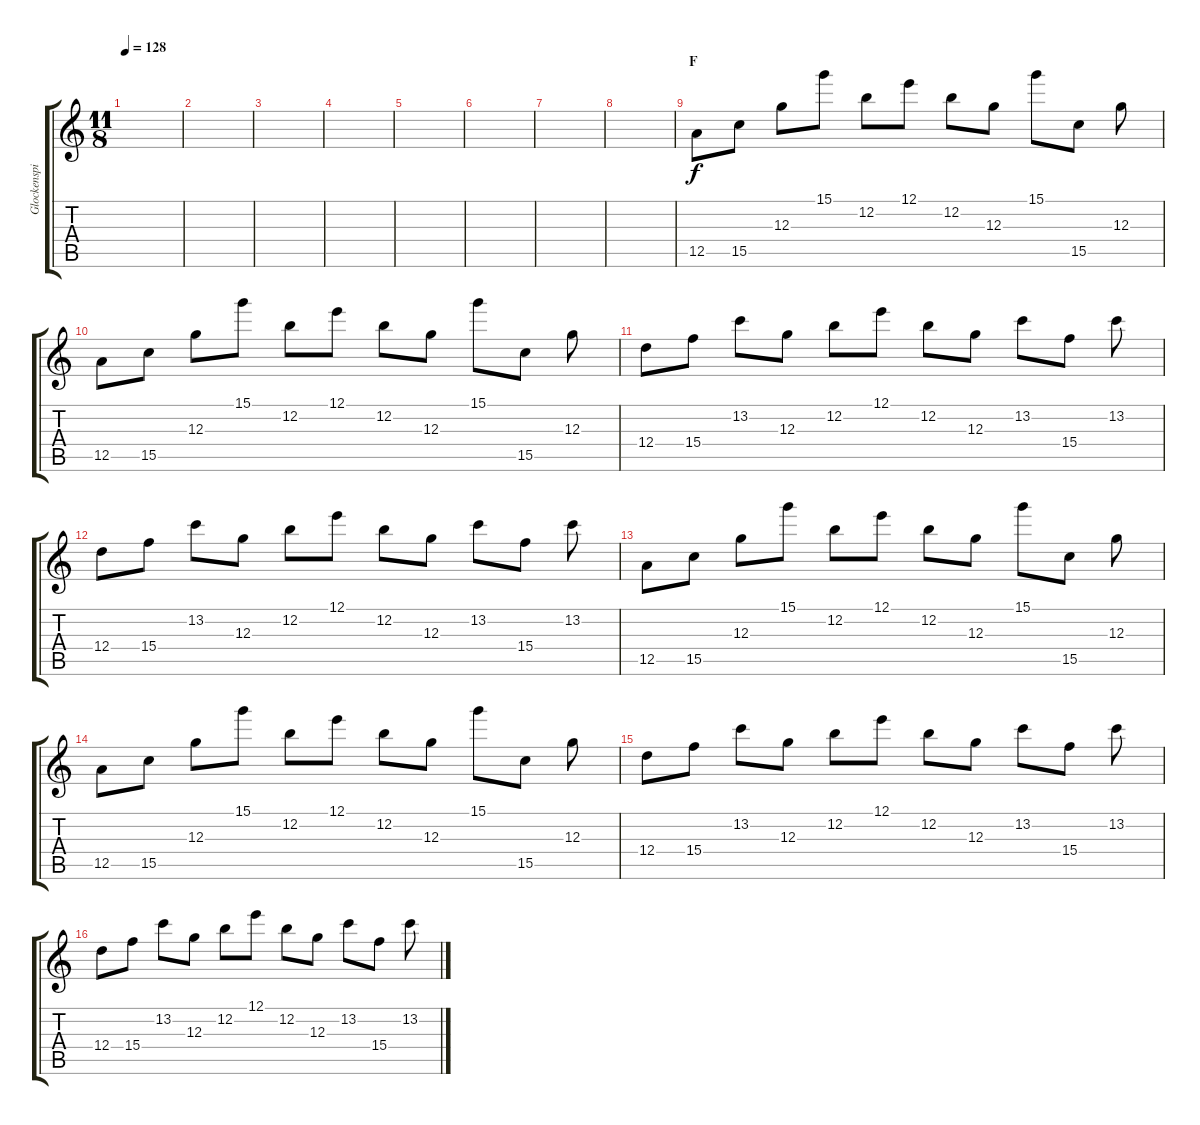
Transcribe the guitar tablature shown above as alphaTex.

\track ("Glockenspiel" "Glockenspi") {instrument celesta}
\staff {score tabs}
\tuning (E5 B4 G4 D4 A3 E3) {hide}
\ts (11 8)
\tempo 128
\clef g2
\ks c
|
|
|
|
|
|
|
|
\section ("" "F")
12.5.8 15.5.8 12.3.8 15.1.8 12.2.8 12.1.8 12.2.8 12.3.8 15.1.8 15.5.8 12.3.8 |
12.5.8 15.5.8 12.3.8 15.1.8 12.2.8 12.1.8 12.2.8 12.3.8 15.1.8 15.5.8 12.3.8 |
12.4.8 15.4.8 13.2.8 12.3.8 12.2.8 12.1.8 12.2.8 12.3.8 13.2.8 15.4.8 13.2.8 |
12.4.8 15.4.8 13.2.8 12.3.8 12.2.8 12.1.8 12.2.8 12.3.8 13.2.8 15.4.8 13.2.8 |
12.5.8 15.5.8 12.3.8 15.1.8 12.2.8 12.1.8 12.2.8 12.3.8 15.1.8 15.5.8 12.3.8 |
12.5.8 15.5.8 12.3.8 15.1.8 12.2.8 12.1.8 12.2.8 12.3.8 15.1.8 15.5.8 12.3.8 |
12.4.8 15.4.8 13.2.8 12.3.8 12.2.8 12.1.8 12.2.8 12.3.8 13.2.8 15.4.8 13.2.8 |
12.4.8 15.4.8 13.2.8 12.3.8 12.2.8 12.1.8 12.2.8 12.3.8 13.2.8 15.4.8 13.2.8
